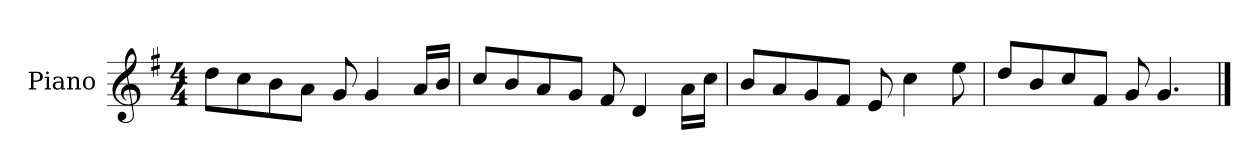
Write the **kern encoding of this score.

**kern
*part1
*staff1
*I"Piano
*I'P-no
*clefG2
*k[f#]
*M4/4
*MM90
=1
8dd\L
8cc\
8b\
8a\J
8g/
4g/
16a/LL
16b/JJ
=2
8cc/L
8b/
8a/
8g/J
8f#/
4d/
16a\LL
16cc\JJ
=3
8b/L
8a/
8g/
8f#/J
8e/
4cc\
8ee\
=4
8dd/L
8b/
8cc/
8f#/J
8g/
4.g/
==
*-
